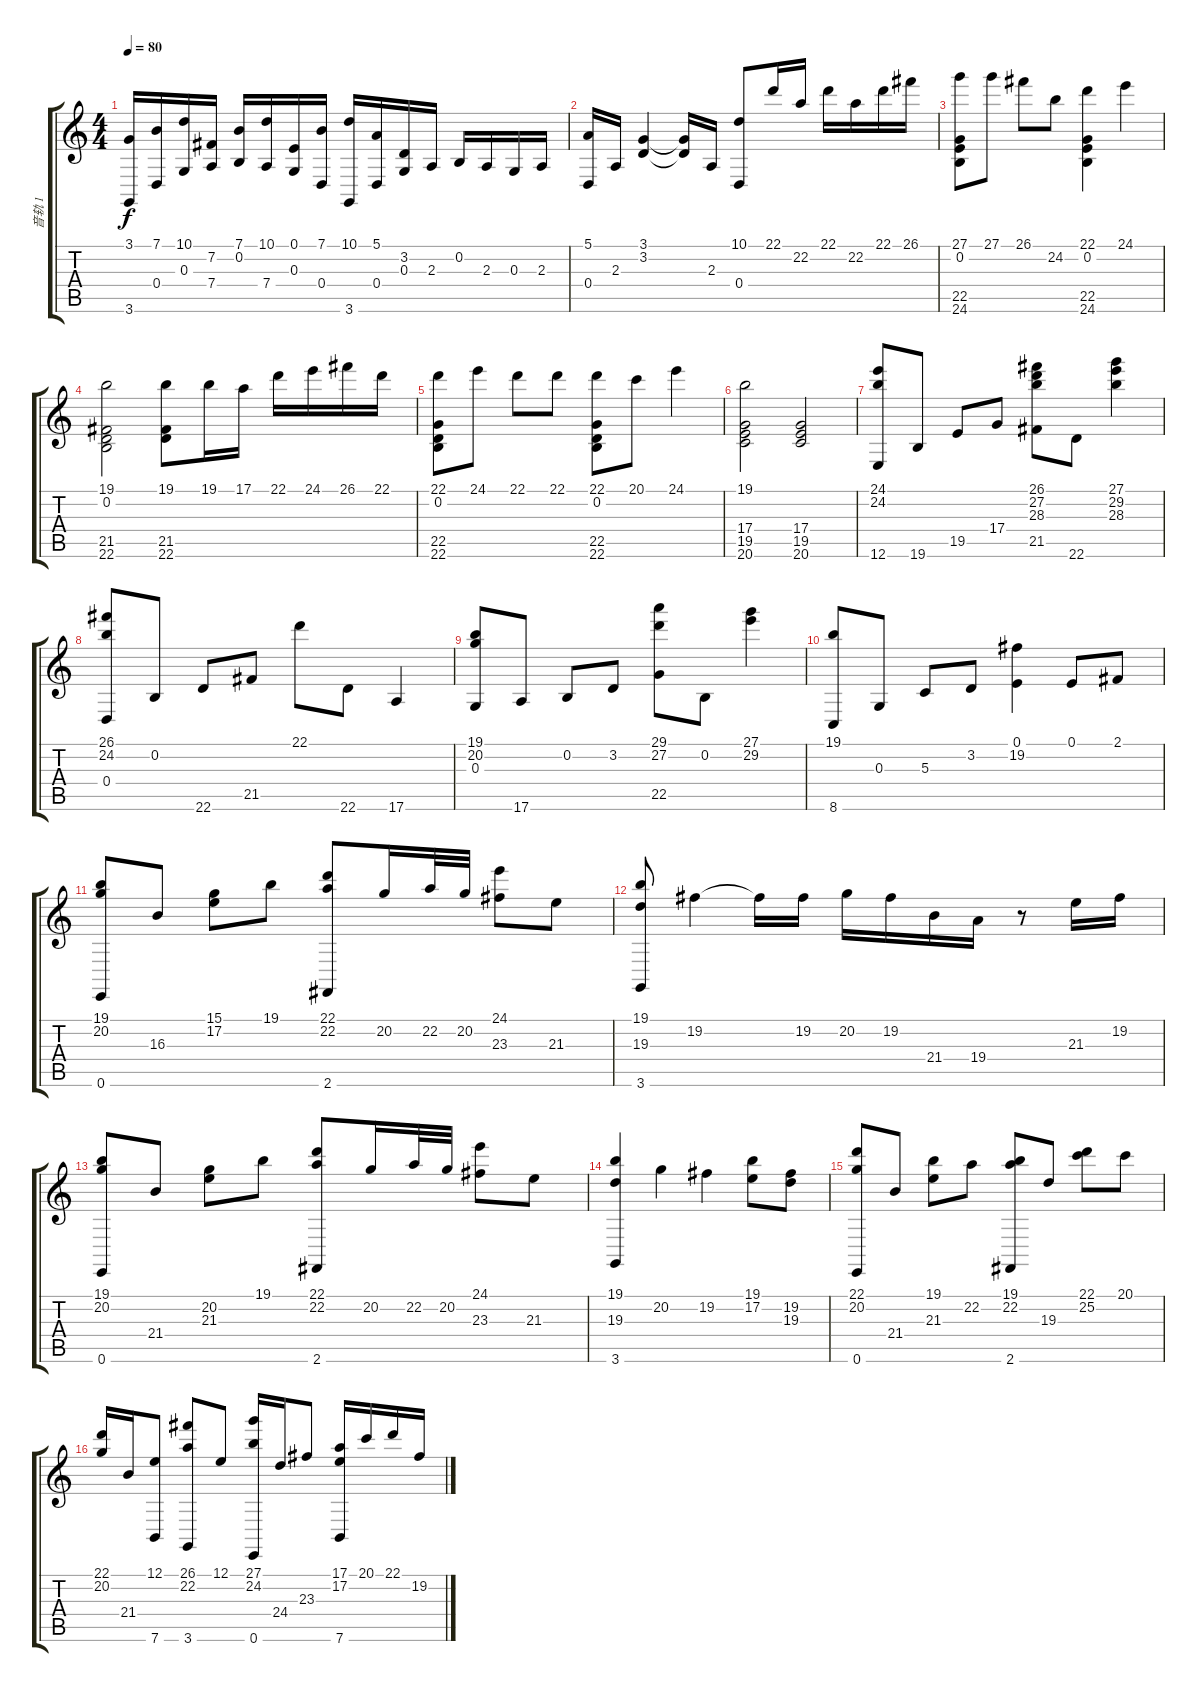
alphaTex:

\track ("音轨 1" "音轨 1") {instrument acousticgrandpiano}
\staff {score tabs}
\tuning (E4 B3 G3 D3 A2 E2) {hide}
\ts (4 4)
\tempo 80
\clef g2
\ks c
(3.1 3.6).16{dy f} (7.1 0.4).16 (10.1 0.3).16 (7.2 7.4).16 (7.1 0.2).16 (10.1 7.4).16 (0.1 0.3).16 (7.1 0.4).16 (10.1 3.6).16 (5.1 0.4).16 (3.2 0.3).16 2.3.16 0.2.16 2.3.16 0.3.16 2.3.16 |
(5.1 0.4).16 2.3.16 (3.1 3.2).4 (3.1{t} 3.2{t}).16 2.3.16 (10.1 0.4).8 22.1.16 22.2.16 22.1.16 22.2.16 22.1.16 26.1.16 |
(27.1 0.2 22.5 24.6).8 27.1.8 26.1.8 24.2.8 (22.1 0.2 22.5 24.6).4 24.1.4 |
(19.1 0.2 21.5 22.6).2 (19.1 21.5 22.6).8 19.1.16 17.1.16 22.1.16 24.1.16 26.1.16 22.1.16 |
(22.1 0.2 22.5 22.6).8 24.1.8 22.1.8 22.1.8 (22.1 0.2 22.5 22.6).8 20.1.8 24.1.4 |
(19.1 17.4 19.5 20.6).2 (17.4 19.5 20.6).2 |
(24.1 24.2 12.6).8 19.6.8 19.5.8 17.4.8 (26.1 27.2 28.3 21.5).8 22.6.8 (27.1 29.2 28.3).4 |
(26.1 24.2 0.4).8 0.2.8 22.6.8 21.5.8 22.1.8 22.6.8 17.6.4 |
(19.1 20.2 0.3).8 17.6.8 0.2.8 3.2.8 (29.1 27.2 22.5).8 0.2.8 (27.1 29.2).4 |
(19.1 8.6).8 0.3.8 5.3.8 3.2.8 (0.1 19.2).4 0.1.8 2.1.8 |
(19.1 20.2 0.6).8 16.3.8 (15.1 17.2).8 19.1.8 (22.1 22.2 2.6).8 20.2.16 22.2.32 20.2.32 (24.1 23.3).8 21.3.8 |
(19.1 19.3 3.6).8 19.2.4 19.2{t}.16 19.2.16 20.2.16 19.2.16 21.4.16 19.4.16 r.8 21.3.16 19.2.16 |
(19.1 20.2 0.6).8 21.4.8 (20.2 21.3).8 19.1.8 (22.1 22.2 2.6).8 20.2.16 22.2.32 20.2.32 (24.1 23.3).8 21.3.8 |
(19.1 19.3 3.6).4 20.2.4 19.2.4 (19.1 17.2).8 (19.2 19.3).8 |
(22.1 20.2 0.6).8 21.4.8 (19.1 21.3).8 22.2.8 (19.1 22.2 2.6).8 19.3.8 (22.1 25.2).8 20.1.8 |
(22.1 20.2).16 21.4.16 (12.1 7.6).8 (26.1 22.2 3.6).8 12.1.8 (27.1 24.2 0.6).16 24.4.16 23.3.8 (17.1 17.2 7.6).16 20.1.16 22.1.16 19.2.16
